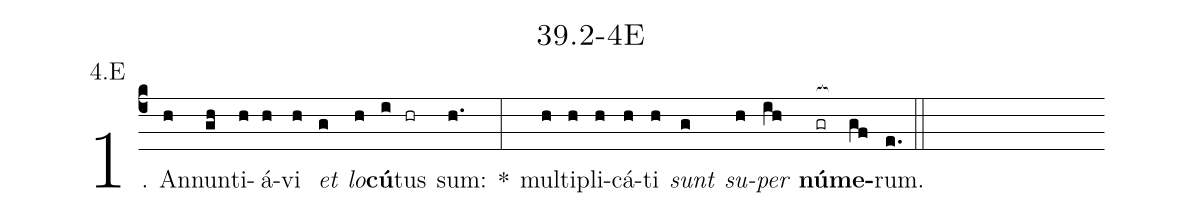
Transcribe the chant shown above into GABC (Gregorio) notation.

name: 39.2-4E;
annotation: 4.E;
%%
(c4)1. An(h)nun(gh)ti(h)á(h)vi(h) <i>et</i>(g) <i>lo</i>(h)<b>cú</b>(i)tus(hr) sum:(h.) *(:) mul(h)ti(h)pli(h)cá(h)ti(h) <i>sunt</i>(g) <i>su</i>(h)<i>per</i>(ih) <b>nú</b>(gr[ocb:1{])<b>me</b>(gf[ocb:0}])rum.(e.) (::)


%E(h) u(g) o(h) u(ih) a(gf) e.(e.) (::)
